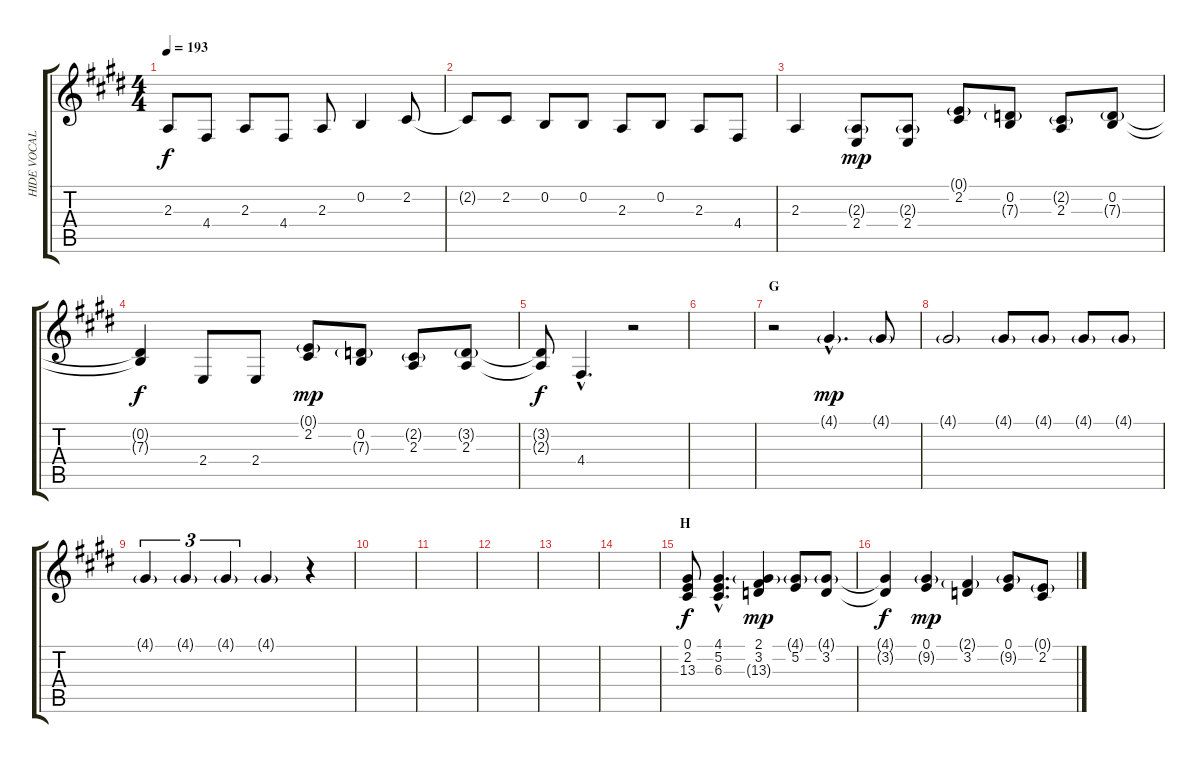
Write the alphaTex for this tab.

\track ("HIDE VOCAL" "HIDE VOCAL") {instrument oboe}
\staff {score tabs}
\tuning (E4 B3 G3 D3 A2 E2) {hide}
\ts (4 4)
\tempo 193
\clef g2
\ks c#minor
2.3{t}.8{dy f} 4.4.8 2.3.8 4.4.8 2.3.8 0.2.4 2.2.8 |
2.2{t}.8 2.2.8 0.2.8 0.2.8 2.3.8 0.2.8 2.3.8 4.4.8 |
2.3.4 (2.3{g} 2.4).8{dy mp} (2.3{g} 2.4).8 (0.1{g} 2.2).8 (0.2 7.3{g}).8 (2.2{g} 2.3).8 (0.2 7.3{g}).8 |
(0.2{t} 7.3{t}).4{dy f} 2.4.8 2.4.8 (0.1{g} 2.2).8{dy mp} (0.2 7.3{g}).8 (2.2{g} 2.3).8 (3.2{g} 2.3).8 |
(3.2{t} 2.3{t}).8{dy f} 4.4{hac}.4{d} r.2 |
|
\section ("" "G")
r.2 4.1{g hac}.4{d dy mp} 4.1{g}.8 |
4.1{g}.2 4.1{g}.8 4.1{g}.8 4.1{g}.8 4.1{g}.8 |
4.1{g}.4{tu (3 2)} 4.1{g}.4{tu (3 2)} 4.1{g}.4{tu (3 2)} 4.1{g}.4 r.4 |
|
|
|
|
|
\section ("" "H")
(0.1 2.2 13.3).8{dy f} (4.1{hac} 5.2{hac} 6.3{hac}).4{d} (2.1 3.2 13.3{g}).4{dy mp} (4.1{g} 5.2).8 (4.1{g} 3.2).8 |
(4.1{t} 3.2{t}).4{dy f} (0.1 9.2{g}).4{dy mp} (2.1{g} 3.2).4 (0.1 9.2{g}).8 (0.1{g} 2.2).8
